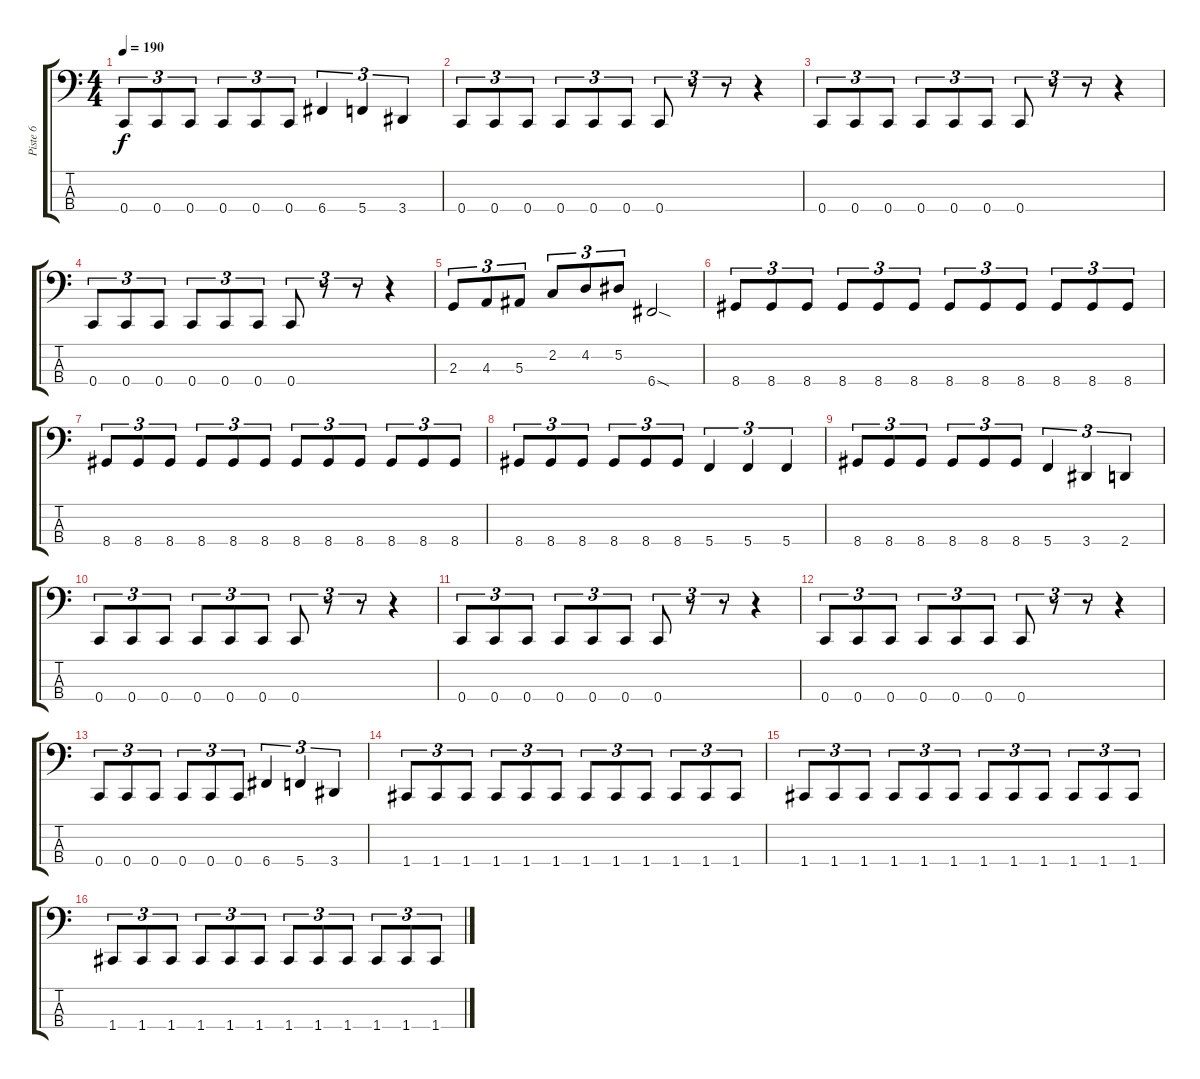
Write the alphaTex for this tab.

\track ("Piste 6" "Piste 6") {instrument electricbassfinger}
\staff {score tabs}
\tuning (Eb2 Bb1 F1 C1) {hide}
\ts (4 4)
\tempo 190
\clef f4
\ks c
0.4.8{tu (3 2) dy f} 0.4.8{tu (3 2)} 0.4.8{tu (3 2)} 0.4.8{tu (3 2)} 0.4.8{tu (3 2)} 0.4.8{tu (3 2)} 6.4.4{tu (3 2)} 5.4.4{tu (3 2)} 3.4.4{tu (3 2)} |
0.4.8{tu (3 2)} 0.4.8{tu (3 2)} 0.4.8{tu (3 2)} 0.4.8{tu (3 2)} 0.4.8{tu (3 2)} 0.4.8{tu (3 2)} 0.4.8{tu (3 2)} r.8{tu (3 2)} r.8{tu (3 2)} r.4 |
0.4.8{tu (3 2)} 0.4.8{tu (3 2)} 0.4.8{tu (3 2)} 0.4.8{tu (3 2)} 0.4.8{tu (3 2)} 0.4.8{tu (3 2)} 0.4.8{tu (3 2)} r.8{tu (3 2)} r.8{tu (3 2)} r.4 |
0.4.8{tu (3 2)} 0.4.8{tu (3 2)} 0.4.8{tu (3 2)} 0.4.8{tu (3 2)} 0.4.8{tu (3 2)} 0.4.8{tu (3 2)} 0.4.8{tu (3 2)} r.8{tu (3 2)} r.8{tu (3 2)} r.4 |
2.3.8{tu (3 2)} 4.3.8{tu (3 2)} 5.3.8{tu (3 2)} 2.2.8{tu (3 2)} 4.2.8{tu (3 2)} 5.2.8{tu (3 2)} 6.4{sod}.2 |
8.4.8{tu (3 2)} 8.4.8{tu (3 2)} 8.4.8{tu (3 2)} 8.4.8{tu (3 2)} 8.4.8{tu (3 2)} 8.4.8{tu (3 2)} 8.4.8{tu (3 2)} 8.4.8{tu (3 2)} 8.4.8{tu (3 2)} 8.4.8{tu (3 2)} 8.4.8{tu (3 2)} 8.4.8{tu (3 2)} |
8.4.8{tu (3 2)} 8.4.8{tu (3 2)} 8.4.8{tu (3 2)} 8.4.8{tu (3 2)} 8.4.8{tu (3 2)} 8.4.8{tu (3 2)} 8.4.8{tu (3 2)} 8.4.8{tu (3 2)} 8.4.8{tu (3 2)} 8.4.8{tu (3 2)} 8.4.8{tu (3 2)} 8.4.8{tu (3 2)} |
8.4.8{tu (3 2)} 8.4.8{tu (3 2)} 8.4.8{tu (3 2)} 8.4.8{tu (3 2)} 8.4.8{tu (3 2)} 8.4.8{tu (3 2)} 5.4.4{tu (3 2)} 5.4.4{tu (3 2)} 5.4.4{tu (3 2)} |
8.4.8{tu (3 2)} 8.4.8{tu (3 2)} 8.4.8{tu (3 2)} 8.4.8{tu (3 2)} 8.4.8{tu (3 2)} 8.4.8{tu (3 2)} 5.4.4{tu (3 2)} 3.4.4{tu (3 2)} 2.4.4{tu (3 2)} |
0.4.8{tu (3 2)} 0.4.8{tu (3 2)} 0.4.8{tu (3 2)} 0.4.8{tu (3 2)} 0.4.8{tu (3 2)} 0.4.8{tu (3 2)} 0.4.8{tu (3 2)} r.8{tu (3 2)} r.8{tu (3 2)} r.4 |
0.4.8{tu (3 2)} 0.4.8{tu (3 2)} 0.4.8{tu (3 2)} 0.4.8{tu (3 2)} 0.4.8{tu (3 2)} 0.4.8{tu (3 2)} 0.4.8{tu (3 2)} r.8{tu (3 2)} r.8{tu (3 2)} r.4 |
0.4.8{tu (3 2)} 0.4.8{tu (3 2)} 0.4.8{tu (3 2)} 0.4.8{tu (3 2)} 0.4.8{tu (3 2)} 0.4.8{tu (3 2)} 0.4.8{tu (3 2)} r.8{tu (3 2)} r.8{tu (3 2)} r.4 |
0.4.8{tu (3 2)} 0.4.8{tu (3 2)} 0.4.8{tu (3 2)} 0.4.8{tu (3 2)} 0.4.8{tu (3 2)} 0.4.8{tu (3 2)} 6.4.4{tu (3 2)} 5.4.4{tu (3 2)} 3.4.4{tu (3 2)} |
1.4.8{tu (3 2)} 1.4.8{tu (3 2)} 1.4.8{tu (3 2)} 1.4.8{tu (3 2)} 1.4.8{tu (3 2)} 1.4.8{tu (3 2)} 1.4.8{tu (3 2)} 1.4.8{tu (3 2)} 1.4.8{tu (3 2)} 1.4.8{tu (3 2)} 1.4.8{tu (3 2)} 1.4.8{tu (3 2)} |
1.4.8{tu (3 2)} 1.4.8{tu (3 2)} 1.4.8{tu (3 2)} 1.4.8{tu (3 2)} 1.4.8{tu (3 2)} 1.4.8{tu (3 2)} 1.4.8{tu (3 2)} 1.4.8{tu (3 2)} 1.4.8{tu (3 2)} 1.4.8{tu (3 2)} 1.4.8{tu (3 2)} 1.4.8{tu (3 2)} |
1.4.8{tu (3 2)} 1.4.8{tu (3 2)} 1.4.8{tu (3 2)} 1.4.8{tu (3 2)} 1.4.8{tu (3 2)} 1.4.8{tu (3 2)} 1.4.8{tu (3 2)} 1.4.8{tu (3 2)} 1.4.8{tu (3 2)} 1.4.8{tu (3 2)} 1.4.8{tu (3 2)} 1.4.8{tu (3 2)}
